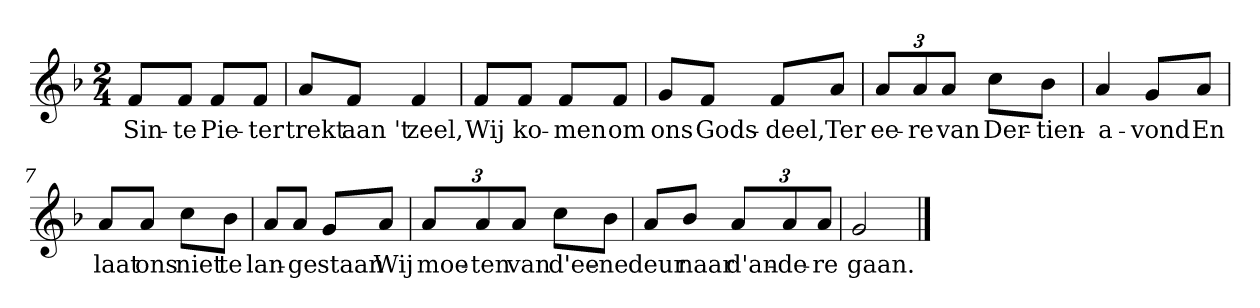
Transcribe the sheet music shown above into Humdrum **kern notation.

**kern	**text
*part1	*part1
*staff1	*staff1
*clefG2	*
*k[b-]	*
*F:	*
*M2/4	*
*MM120	*
=1	=1
8f/L	Sin-
8f/J	-te
8f/L	Pie-
8f/J	-ter
=2	=2
8a/L	trekt
8f/J	aan 't
4f	zeel,
=3	=3
8f/L	Wij
8f/J	ko-
8f/L	-men
8f/J	om
=4	=4
8g/L	ons
8f/J	Gods-
8f/L	-deel,
8a/J	Ter
=5	=5
12a/L	ee-
12a/	-re
12a/J	van
8cc\L	Der-
8b-\J	-tien-
=6	=6
4a	-a-
8g/L	-vond
8a/J	En
=7	=7
8a/L	laat
8a/J	ons
8cc\L	niet
8b-\J	te
=8	=8
8a/L	lan-
8a/J	-ge
8g/L	staan
8a/J	Wij
=9	=9
12a/L	moe-
12a/	-ten
12a/J	van
8cc\L	d'ee-
8b-\J	-ne
=10	=10
8a/L	deur
8b-/J	naar
12a/L	d'an-
12a/	-de-
12a/J	-re
=11	=11
2g	gaan.
==	==
*-	*-
